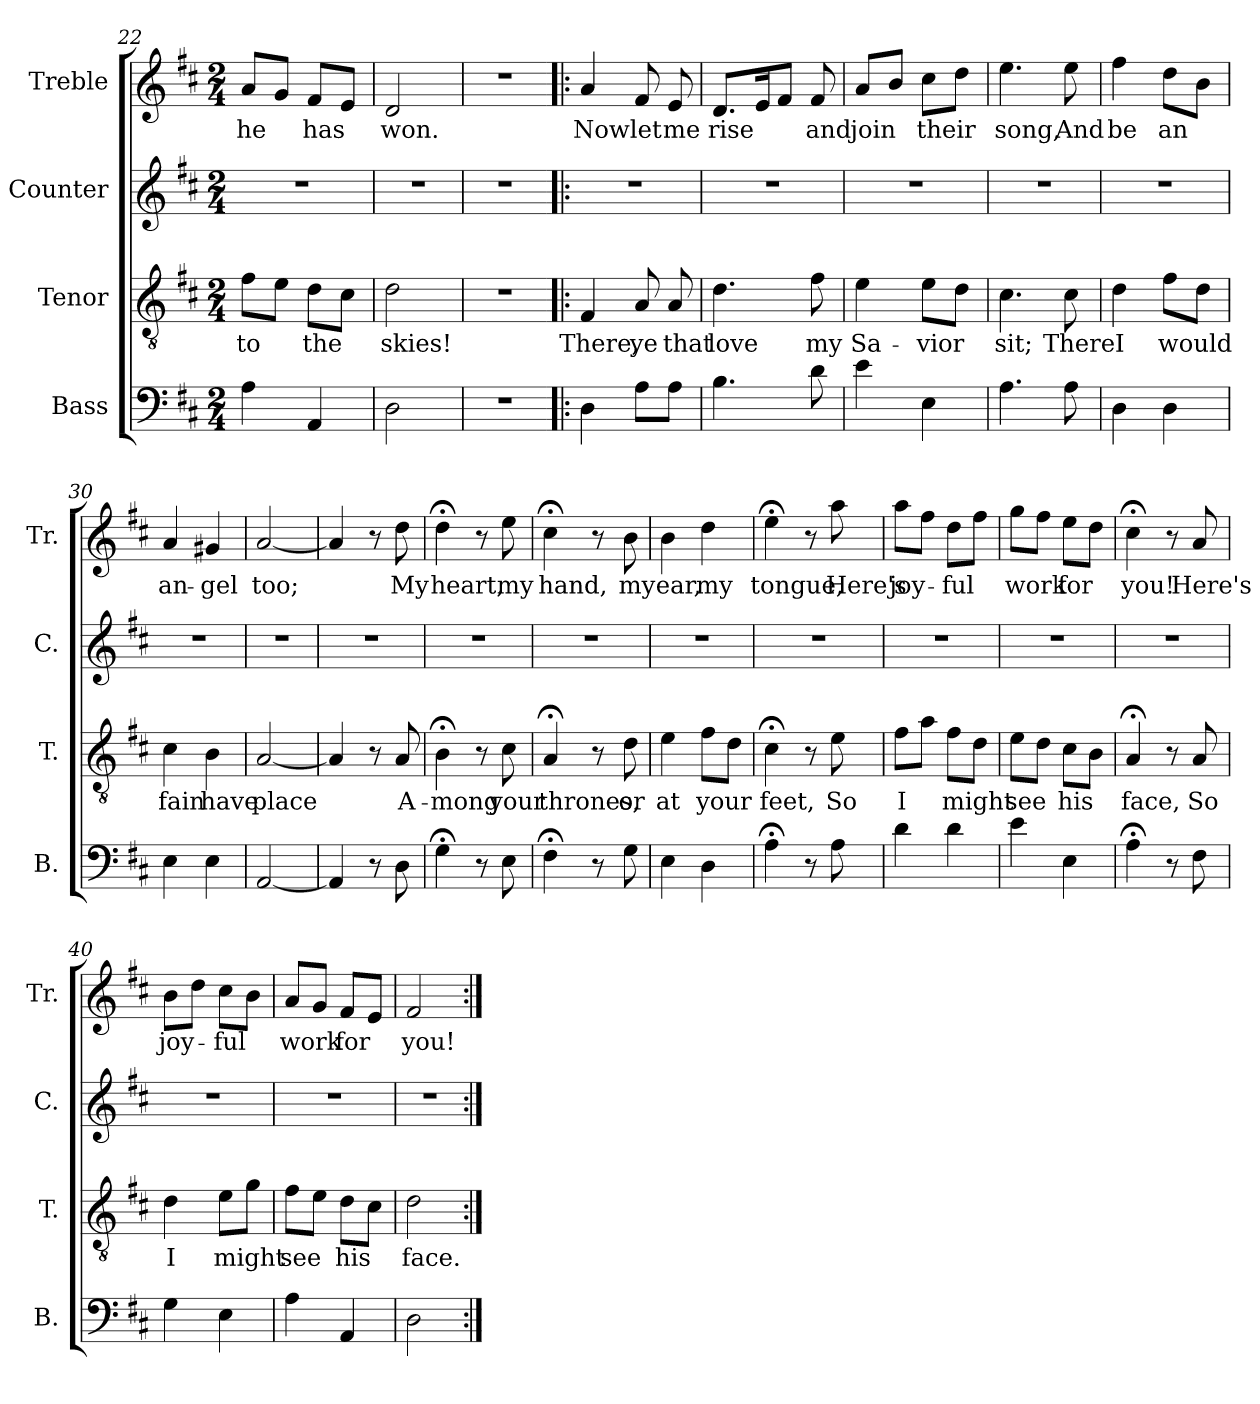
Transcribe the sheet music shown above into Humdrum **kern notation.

**kern	**kern	**text	**kern	**kern	**text
*part4	*part3	*part3	*part2	*part1	*part1
*staff4	*staff3	*staff3	*staff2	*staff1	*staff1
*I"Bass	*I"Tenor	*	*I"Counter	*I"Treble	*
*I'B.	*I'T.	*	*I'C.	*I'Tr.	*
*clefF4	*clefGv2	*	*clefG2	*clefG2	*
*k[f#c#]	*k[f#c#]	*	*k[f#c#]	*k[f#c#]	*
*M2/4	*M2/4	*	*M2/4	*M2/4	*
=22	=22	=22	=22	=22	=22
4A\	8f#\L	to	2r	8a/L	he
.	8e\J	.	.	8g/J	.
4AA/	8d\L	the	.	8f#/L	has
.	8c#\J	.	.	8e/J	.
=23	=23	=23	=23	=23	=23
2D\	2d\	skies!	2r	2d/	won.
=24	=24	=24	=24	=24	=24
2r	2r	.	2r	2r	.
=25!|:	=25!|:	=25!|:	=25!|:	=25!|:	=25!|:
4D\	4F#/	There,	2r	4a/	Now
8A\L	8A/	ye	.	8f#/	let
8A\J	8A/	that	.	8e/	me
=26	=26	=26	=26	=26	=26
4.B\	4.d\	love	2r	8.d/L	rise
.	.	.	.	16e/K	.
.	.	.	.	8f#/J	.
8d\	8f#\	my	.	8f#/	and
!!LO:LB:g=z
=27	=27	=27	=27	=27	=27
4e\	4e\	Sa-	2r	8a/L	join
.	.	.	.	8b/J	.
4E\	8e\L	-vior	.	8cc#\L	their
.	8d\J	.	.	8dd\J	.
=28	=28	=28	=28	=28	=28
4.A\	4.c#\	sit;	2r	4.ee\	song,
8A\	8c#\	There	.	8ee\	And
=29	=29	=29	=29	=29	=29
4D\	4d\	I	2r	4ff#\	be
4D\	8f#\L	would	.	8dd\L	an
.	8d\J	.	.	8b\J	.
=30	=30	=30	=30	=30	=30
4E\	4c#\	fain	2r	4a/	an-
4E\	4B\	have	.	4g#X/	-gel
=31	=31	=31	=31	=31	=31
[2AA/	[2A/	place	2r	[2a/	too;
=32	=32	=32	=32	=32	=32
4AA/]	4A/]	.	2r	4a/]	.
8r	8r	.	.	8r	.
8D\	8A/	A-	.	8dd\	My
=33	=33	=33	=33	=33	=33
4G;<\	4B;<\	-mong	2r	4dd;<\	heart,
8r	8r	.	.	8r	.
8E\	8c#\	your	.	8ee\	my
=34	=34	=34	=34	=34	=34
4F#;<\	4A;</	thrones,	2r	4cc#;<\	hand,
8r	8r	.	.	8r	.
8G\	8d\	or	.	8b\	my
=35	=35	=35	=35	=35	=35
4E\	4e\	at	2r	4b\	ear,
4D\	8f#\L	your	.	4dd\	my
.	8d\J	.	.	.	.
!!LO:LB:g=z
=36	=36	=36	=36	=36	=36
4A;<\	4c#;<\	feet,	2r	4ee;<\	tongue,
8r	8r	.	.	8r	.
8A\	8e\	So	.	8aa\	Here's
=37	=37	=37	=37	=37	=37
4d\	8f#\L	I	2r	8aa\L	joy-
.	8a\J	.	.	8ff#\J	.
4d\	8f#\L	might	.	8dd\L	-ful
.	8d\J	.	.	8ff#\J	.
=38	=38	=38	=38	=38	=38
4e\	8e\L	see	2r	8gg\L	work
.	8d\J	.	.	8ff#\J	.
4E\	8c#\L	his	.	8ee\L	for
.	8B\J	.	.	8dd\J	.
=39	=39	=39	=39	=39	=39
4A;<\	4A;</	face,	2r	4cc#;<\	you!
8r	8r	.	.	8r	.
8F#\	8A/	So	.	8a/	Here's
=40	=40	=40	=40	=40	=40
4G\	4d\	I	2r	8b\L	joy-
.	.	.	.	8dd\J	.
4E\	8e\L	might	.	8cc#\L	-ful
.	8g\J	.	.	8b\J	.
=41	=41	=41	=41	=41	=41
4A\	8f#\L	see	2r	8a/L	work
.	8e\J	.	.	8g/J	.
4AA/	8d\L	his	.	8f#/L	for
.	8c#\J	.	.	8e/J	.
=42	=42	=42	=42	=42	=42
2D\	2d\	face.	2r	2f#/	you!
=:|!	=:|!	=:|!	=:|!	=:|!	=:|!
*-	*-	*-	*-	*-	*-
